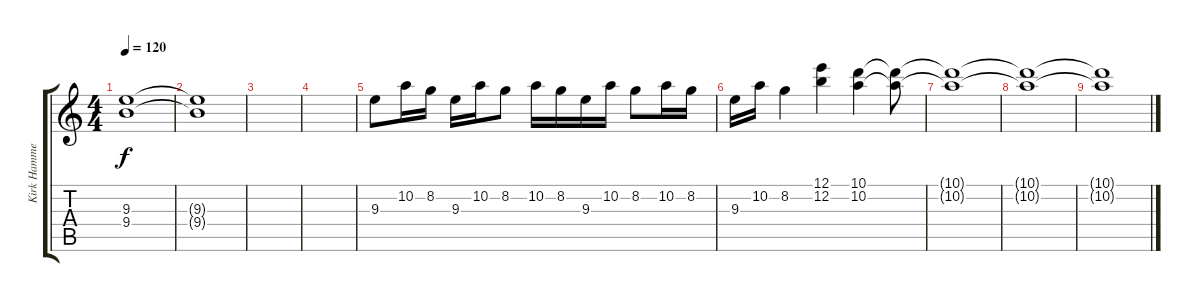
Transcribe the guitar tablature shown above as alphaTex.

\track ("Kirk Hammet" "Kirk Hamme") {instrument distortionguitar}
\staff {score tabs}
\tuning (E4 B3 G3 D3 A2 E2) {hide}
\ts (4 4)
\tempo 120
\clef g2
\ks c
(9.3{t} 9.4{t}).1{dy f volume 4} |
(9.3{t} 9.4{t}).1 |
|
|
9.3.8{volume 3} 10.2.16 8.2.16 9.3.16 10.2.16 8.2.8 10.2.16 8.2.16 9.3.16 10.2.16 8.2.8 10.2.16 8.2.16 |
9.3.16 10.2.16 8.2.4 (12.1 12.2).4 (10.1 10.2).4 (10.1{t} 10.2{t}).8 |
(10.1{t} 10.2{t}).1 |
(10.1{t} 10.2{t}).1{volume 1} |
(10.1{t} 10.2{t}).1
